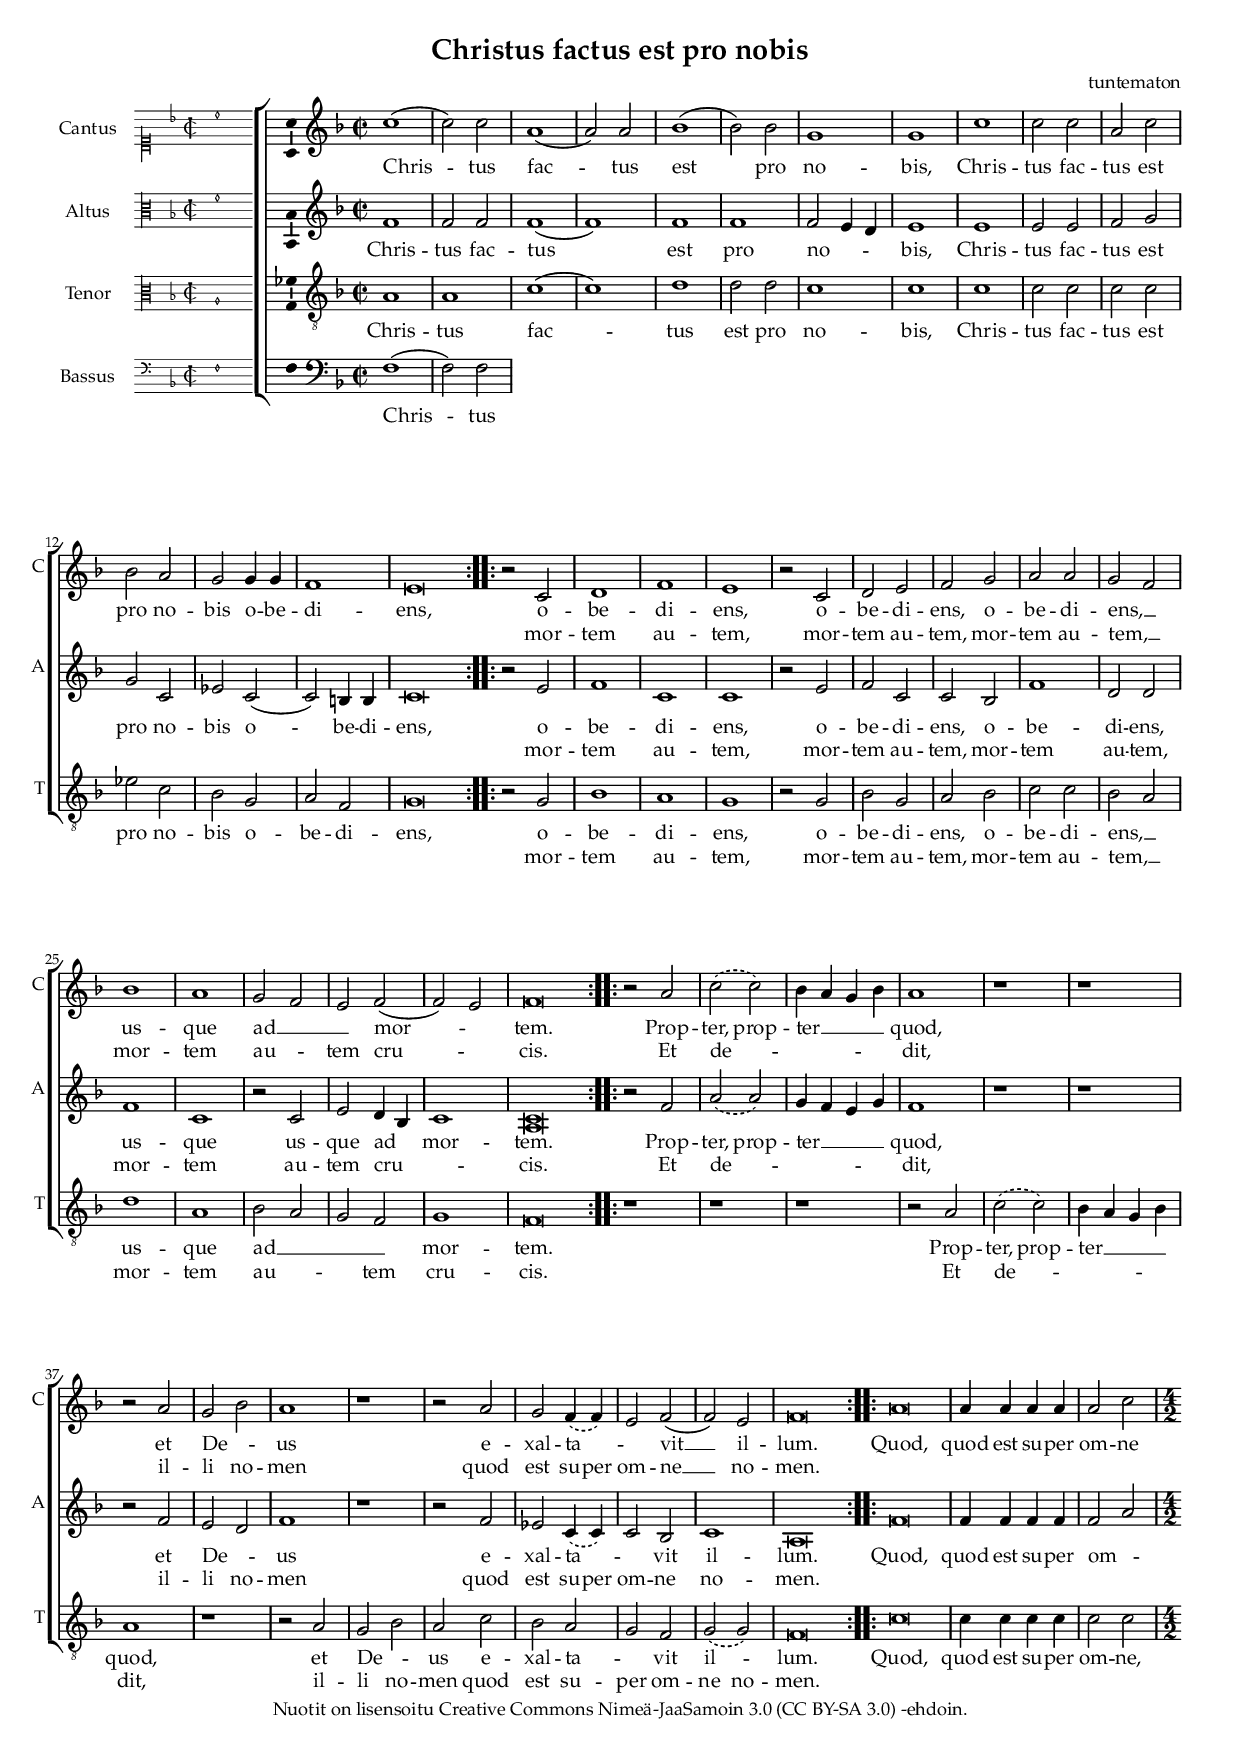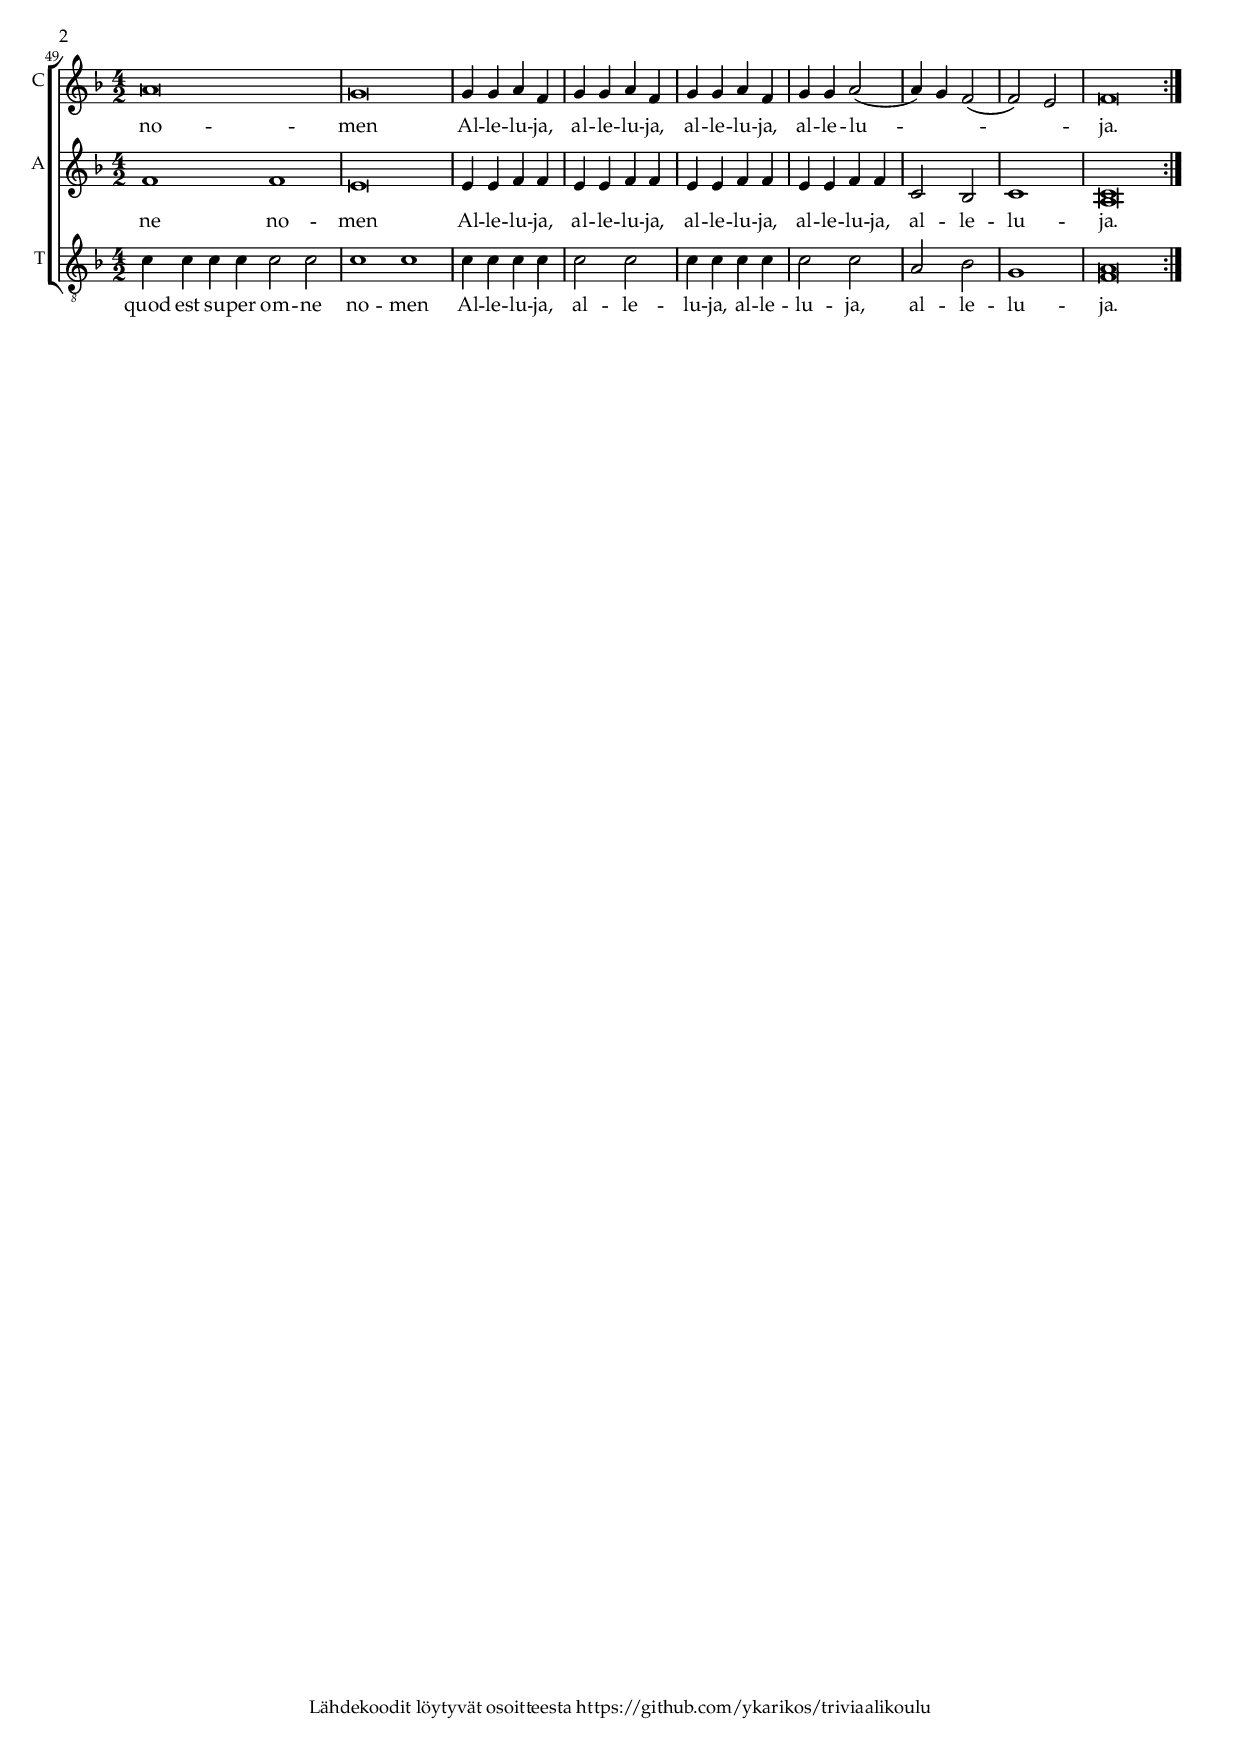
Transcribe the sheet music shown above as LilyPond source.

\version "2.19.80"
\include "suomi.ly"

#(set-global-staff-size 16)

theKey = {
  \key f \major
}

global = {
%  \numericTimeSignature
  \time 2/2
%	\set Timing.measureLength = #(ly:make-moment 4/2)
%  \autoBeamOff
  \theKey
  \set Staff.midiInstrument = #"voice oohs"
	\override Staff.TimeSignature.break-visibility = ##(#t #f #t)
}


SopranoMusic = \relative c'' {
	\set Staff.instrumentName = #"Cantus"
	\set Staff.shortInstrumentName = "C"

	\incipit { \clef "mensural-c1" \theKey \time 2/2 c''1 }

	\repeat volta 2 {
		c1( | c2) c | a1( | a2) a | b1( | b2) b | g1 | g |
		c1 | c2 c | a c | b a | g g4 g | f1 |
		\time 4/2
		e\breve |
	}
	\repeat volta 2 {
		\time 2/2
		r2 c | d1 | f | e | r2 c | d e | f g | a a |
		\omit Slur g( f) | b1 |
		a | g2( f) | e \undo \omit Slur f( | f) e |
		\time 4/2 f\breve |
	}
	\repeat volta 2 {
		\time 2/2
		r2 a |
		\set melismaBusyProperties = #'()
		\slurDashed
		c( c) |
		\unset melismaBusyProperties
		\undo \slurDashed
		\omit Slur b4( a g b) | a1 | r | r |
		r2 a | g b | a1 | r1 |
		r2 a | 
		\set melismaBusyProperties = #'()
		\slurDashed
		\undo \omit Slur
		g f4( f) | 
		\unset melismaBusyProperties
		\undo \slurDashed
		e2 f( | f) e |
		\time 4/2 f\breve |
	}
	\repeat volta 2 {
		a\breve 
		\time 2/2 a4 a a a | a2 c |
		\time 4/2 a\breve | g\breve |
		\time 2/2 g4 g a f | g4 g a f | g4 g a f | g4 g a2( |
		a4) g f2( | f) e | \time 4/2 f\breve |
	}
}

AltoMusic = \relative c' {
	\set Staff.instrumentName = #"Altus"
	\set Staff.shortInstrumentName = "A"

	\incipit { \clef "mensural-c3" \theKey \time 2/2 f'1 }

	\repeat volta 2 {
		f1 | f2 f | f1( | f) | f | f | 
		\omit Slur
		f2( e4 d) | e1 |
		e | e2 e | f g | g c, | 
		\undo \omit Slur
		es c( | c) h4 h | 
		\time 4/2
		c\breve
    }
	    \repeat volta 2 {
		\time 2/2
		r2 e | f1 | c | c | r2 e | f c | c b | f'1 | d2 d | f1 |
% 2
		\omit Slur
		c | r2 c | e d4( b) | c1 |
		\time 4/2
		<< 
		   { \voiceOne c\breve }
		   \new Voice { 
			\voiceTwo a\breve 
		   }
		>> \oneVoice
    }
    \repeat volta 2 {
		\time 2/2
		r2 f' |
        \set melismaBusyProperties = #'()
        \slurDashed
		\undo \omit Slur
        a( a) |
        \unset melismaBusyProperties
        \undo \slurDashed
        \omit Slur
		g4( f e g) | f1 | r1 | r |
		r2 f | e d | f1 | r |
		r2 f |
        \set melismaBusyProperties = #'()
        \slurDashed
		\undo \omit Slur
		es2 c4( c) | c2 b | c1 |
		\time 4/2
		a\breve
    }
    \repeat volta 2 {
		f'\breve |
		\time 2/2
		f4 f f f | f2 a |
		\time 4/2
		f1 f | e\breve |
		\time 2/2
		e4 e f f | e e f f | e e f f | e e f f |
		c2 b | c1 |
		\time 4/2
		<< 
		   { \voiceOne c\breve }
		   \new Voice { 
			\voiceTwo a\breve 
		   }
		>>
    }
}

TenoreMusic = \relative c' {
	\set Staff.instrumentName = #"Tenor"
	\set Staff.shortInstrumentName = "T"

	\incipit { \clef "mensural-c3" \theKey \time 2/2 a1 }

	\clef "treble_8"
	\repeat volta 2 {
		a1 | a | c( | c) | d | d2 d | c1 | c |
		c | c2 c | c c | es c | b g | a f |
		\time 4/2
		g\breve |
	}
	\repeat volta 2 {
		\time 2/2
		r2 g | b1 | a | g | 
		r2 g | b g | a b | c c | 
		\omit Slur
		b( a) | d1 | 
% 2
		a | b2( a | g) f | g1 |
		\time 4/2
		f\breve |
	}
	\repeat volta 2 {
		\time 2/2
		r1 | r | r |
		r2 a | 
		\set melismaBusyProperties = #'()
		\slurDashed
		\undo \omit Slur
		c( c) |
		\unset melismaBusyProperties
		\undo \slurDashed
		\omit Slur
		b4( a g b) | a1 | r |
		r2 a | g b | a c |
		b a | g f | 
		\set melismaBusyProperties = #'()
		\slurDashed
		\undo \omit Slur
		g( g) | 
		\time 4/2
		f\breve |
	}
	\repeat volta 2 {
		c'\breve |
		\time 2/2
		c4 c c c | c2 c |
% 3
		\time 4/2
		c4 c c c c2 c | c1 c |
		\time 2/2
		c4 c c c | c2 c | c4 c c c | c2 c |
		a b | g1 |
		\time 4/2
		<< 
		   { \voiceOne a\breve }
		   \new Voice { 
				\voiceTwo f\breve 
		   }
		>>
	}
}

BassMusic = \relative c {
	\set Staff.instrumentName = #"Bassus"
	\set Staff.shortInstrumentName = "B"

	\incipit { \clef "mensural-f" \theKey \time 2/2 f1 }

	\clef bass
	f1( | f2) f |
%  \time 4/2
%  \once \override Staff.TimeSignature.break-visibility = ##(#t #f #t)
%  g,\breve\fermata
}


stanzaOneLyrics = \lyricmode {
	Chris -- tus fac -- tus est pro no -- bis,
	Chris -- tus fac -- tus est pro no -- bis o -- be -- di -- ens,
	o -- be -- di -- ens, o -- be -- di -- ens, 
	o -- be -- di -- ens, __
	us -- que ad __ _ mor -- _ tem.
	Prop -- ter, prop -- ter __ quod,
	et De -- _ us
	e -- xal -- ta -- _ _ vit __ il -- lum.
	Quod, quod est su -- per om -- ne no -- men
	Al -- le -- lu -- ja,
	al -- le -- lu -- ja,
	al -- le -- lu -- ja,
	al -- le -- lu -- _ _ _ ja.
}

stanzaTwoLyrics = \lyricmode {
	\repeat unfold 20 { \skip 1 }
	mor -- tem au -- tem, mor -- tem au -- tem,
	mor -- tem au -- tem, __
	mor -- tem au -- tem cru -- _ cis.
	Et de -- _ _ dit,
	il -- li no -- men
	quod est su -- per om -- ne __ no -- men.
}

stanzaOneLyricsAlto = \lyricmode {
	Chris -- tus fac -- tus est pro no -- bis,
	Chris -- tus fac -- tus est pro no -- bis o -- be -- di -- ens,
	o -- be -- di -- ens, o -- be -- di -- ens,
	o -- be -- di -- ens,_
	us -- que us -- que ad mor -- tem.
	Prop -- ter, prop -- ter __ quod,
	et De -- _ us
	e -- xal -- ta -- _ _ vit il -- lum.
	Quod, quod est su -- per om -- _ ne no -- men
	Al -- le -- lu -- ja,
	al -- le -- lu -- ja,
	al -- le -- lu -- ja,
	al -- le -- lu -- ja,
	al -- le -- lu -- ja.
}

stanzaTwoLyricsAlto = \lyricmode {
    \repeat unfold 20 { \skip 1 }
    mor -- tem au -- tem, mor -- tem au -- tem,
    mor -- tem au -- tem,
    mor -- tem au -- tem cru -- _ cis.
    Et de -- _ _ dit,
    il -- li no -- men
    quod est su -- per om -- ne no -- men.
}

stanzaOneLyricsTenore = \lyricmode {
	Chris -- tus fac -- tus est pro no -- bis,
	Chris -- tus fac -- tus est pro no -- bis o -- be -- di -- ens,
	o -- be -- di -- ens, o -- be -- di -- ens, 
	o -- be -- di -- ens, __
	us -- que ad __ _ mor -- tem.
	Prop -- ter, prop -- ter __ quod,
	et De -- _ us
	e -- xal -- ta -- _ vit il -- _ lum.
	Quod, quod est su -- per om -- ne,
	quod est su -- per om -- ne no -- men
	Al -- le -- lu -- ja,
	al -- le -- lu -- ja,
	al -- le -- lu -- ja,
	al -- le -- lu -- ja.
}

stanzaTwoLyricsTenore = \lyricmode {
	\repeat unfold 20 { \skip 1 }
	mor -- tem au -- tem, mor -- tem au -- tem,
	mor -- tem au -- tem, __
	mor -- tem au -- tem cru -- cis.
	Et de -- _ _ dit,
	il -- li no -- men
	quod est su -- per om -- ne no -- men.
}



\header {
  title = "Christus factus est pro nobis"
%  subtitle = ""
  composer = "tuntematon"
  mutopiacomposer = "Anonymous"
%  instrument = "Voice (SATB)"
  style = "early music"
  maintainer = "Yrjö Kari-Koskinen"
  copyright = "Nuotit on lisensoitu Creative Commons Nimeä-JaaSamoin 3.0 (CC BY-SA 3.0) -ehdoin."
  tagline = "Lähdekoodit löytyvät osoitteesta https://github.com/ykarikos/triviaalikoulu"
}

\paper {
    #(define fonts
        (make-pango-font-tree "Palatino"
                              "Nimbus Sans"
                              "Luxi Mono"
                              (/ staff-height pt 20)))
}


\score {
  \new ChoirStaff <<
    \new Staff <<
      \new Voice = "Soprano" {
		    \global
        \SopranoMusic
      }
     \new Lyrics \lyricsto "Soprano" {
       \stanzaOneLyrics
     }
     \new Lyrics \lyricsto "Soprano" {
       \stanzaTwoLyrics
     }
    >>
    \new Staff <<
      \new Voice = "Alto" {
        \global
        \AltoMusic
      }
     \new Lyrics \lyricsto "Alto" {
       \stanzaOneLyricsAlto
     }
      \new Lyrics \lyricsto "Alto" {
       \stanzaTwoLyricsAlto
     }
    >>
    \new Staff <<
      \new Voice = "Tenore" {
        \global
        \TenoreMusic
      }
      \new Lyrics \lyricsto "Tenore" {
       \stanzaOneLyricsTenore
      }
      \new Lyrics \lyricsto "Tenore" {
       \stanzaTwoLyricsTenore
      }
    >>
    \new Staff <<
      \new Voice = "Bass" {
        \global
        \BassMusic
      }
      \new Lyrics \lyricsto "Bass" {
       \stanzaOneLyrics
      }
    >>
  >>
  \layout {
    \context {
      \Staff
      \consists "Ambitus_engraver"
    }
    indent = 3.5\cm
    incipit-width = 2\cm
    \context {
     \Staff \RemoveEmptyStaves
   }
    \context {
     \Score
     \override VerticalAxisGroup.remove-first = ##t
    }
  }
}
